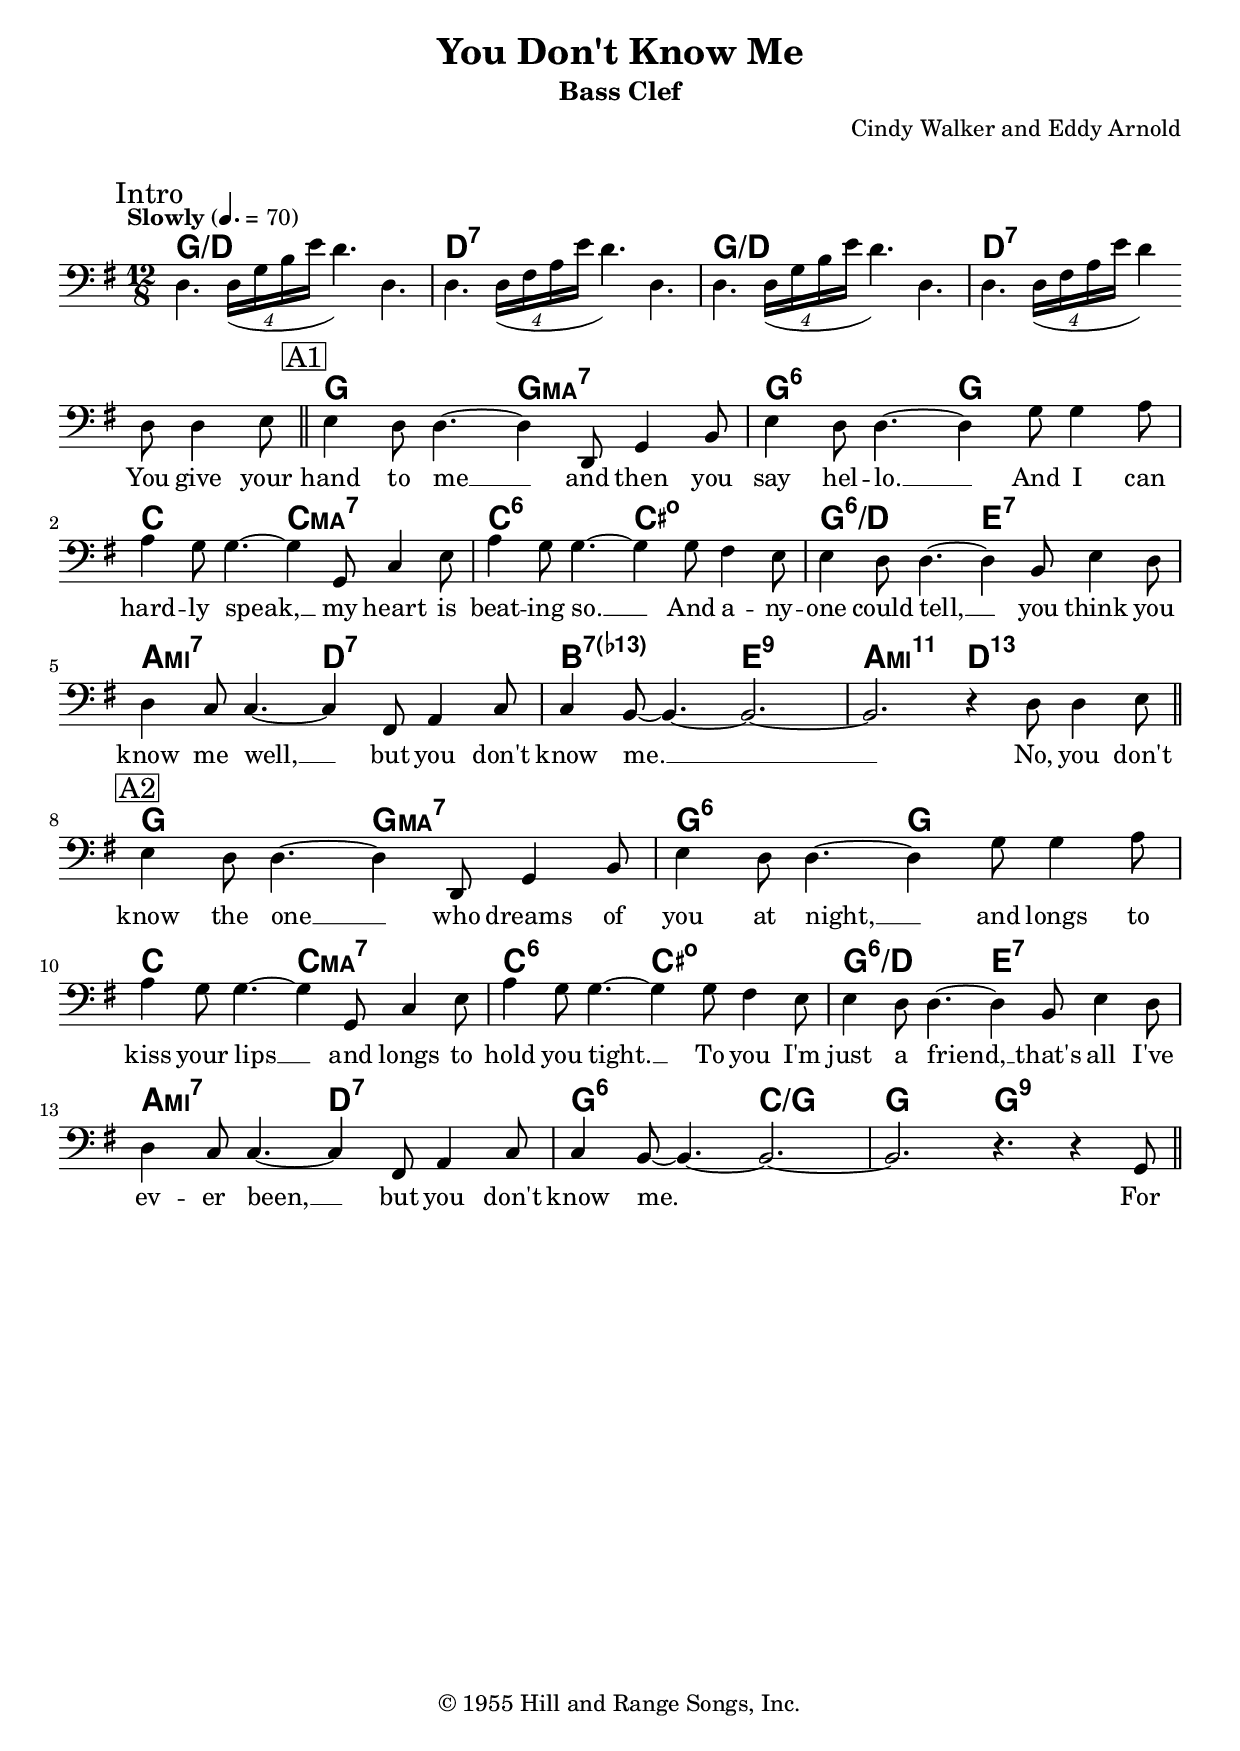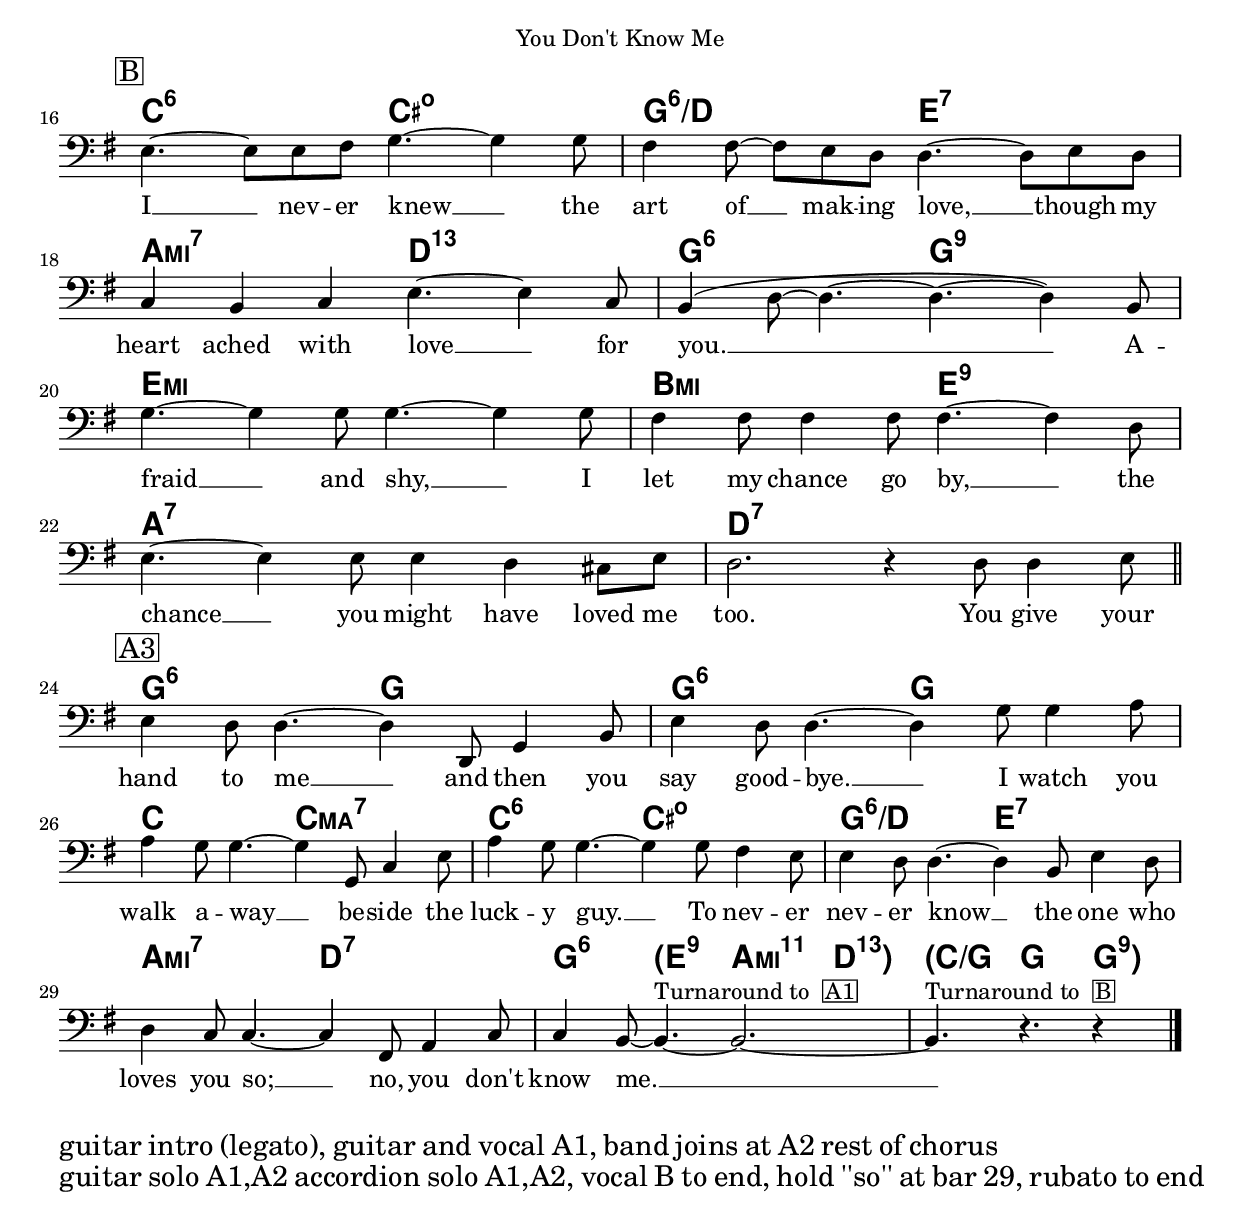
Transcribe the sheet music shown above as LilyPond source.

\version "2.24.0"

\include "english.ly"

instrument = "Bass Clef"
whatKey = g,,
whatClef = "bass"

%% -*- Mode: LilyPond -*-

\include "lead-sheets.ily"

\header {
  title = "You Don't Know Me"
  subtitle = \instrument
  composer = "Cindy Walker and Eddy Arnold"
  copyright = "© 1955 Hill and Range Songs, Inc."
}

refrainLyrics = \lyricmode {
  You give your
  hand to me __ and then you
  say hel -- lo. __ And I can
  hard -- ly speak, __ my heart is
  beat -- ing so. __ And a -- ny --
  one could tell, __ you think you
  know me well, __ but you don't
  know me. __
  No, you don't
  know the one __ who dreams of
  you at night, __ and longs to
  kiss your lips __ and longs to
  hold you tight. __ To you I'm
  just a friend, __ that's all
  I've ev -- er been, __ but
  you don't know me.
  For
  I __ nev -- er knew __
  the art of __ mak -- ing love, __
  though my heart ached with love __ for
  you. __ A --
  fraid __ and shy, __ I
  let my chance go by, __ the
  chance __ you might have loved me
  too. You give your
  hand to me __ and then you
  say good -- bye. __ I watch you
  walk a -- way __ be -- side the
  luck -- y guy. __ To nev -- er
  nev -- er know __ the one who 
  loves you so; __ no, you don't
  know me. __
}

refrainChordsRayAndDiana = \chordmode {
  ef2./bf af2./bf ef2.:maj7/bf af4./bf g4.:7.9-.5+
  c2.:m7 f2.:9.11+ d4.:7.9+.5+ b4.:7.9+ af4./bf bf2.:7.5+
  
  ef2. ef2.:maj7 ef2.:7 bf4.:m9 a4.:7.5+
  af1.:maj7 a2.:dim7 d2.:7.9+
  g2.:m7 c2.:7 f2.:m7 bf2.:7
  g2.:7.5+ c2.:9+.5+ f2.:9 bf2.:7
  
  ef2. ef2.:maj7 ef2.:7 bf4.:m9 a4.:7.9+
  af1.:maj7 a2.:dim7 d2.:7.9+
  g2.:m7 c2.:7.9- f2.:m7 bf2.:7
  df2.:9 d2.:7.9+ ef2. bf4.:m7 a2.:7.5-
  
  af2.:maj7 a2.:dim7 ef2./bf c2.:7
  f2.:m7 bf2.:13 ef2. d4.:7.9+ g4.:7.5+ 
  c1.:m g2.:m7 c2.:7
  f2.:7 b2.:7.5- bf2.:7 bf2.:7.5+

  ef2. ef2.:maj7 ef2.:6 c4:m7 bf4:m7 a4:7.5-
  af1.:maj7 a2.:dim7 d2.:7.9+
  g2.:m7 c2.:7 f2.:m7 bf2.:7
  ef2. 
  \chordOpenParen{ c2.:7 }
  f2.:m7
  \chordCloseParen{ bf2.:7.5+ }
}

refrainChordsRay = \chordmode {
  ef1./bf bf1.:7 ef1./bf bf1.:7
  
  ef2. ef2.:maj7 ef2.:6 ef2. af2. af2.:maj7 af2.:6 a2.:dim7
  ef2.:6/bf c2.:7 f2.:m7 bf2.:7
  g2.:7.13- c2.:9 f2.:m11 bf2.:13

  ef2. ef2.:maj7 ef2.:6 ef2. af2. af2.:maj7 af2.:6 a2.:dim7
  ef2.:6/bf c2.:7 f2.:m7 bf2.:7
  ef2.:6 af2./ef ef2. ef2.:9

  af2.:6 a2.:dim7 ef2.:6/bf c2.:7 f2.:m7 bf2.:13 ef2.:6 ef2.:9
  c1.:m g2.:m c2.:9 f1.:7 bf1.:7
  
  ef2.:6 ef2. ef2.:6 ef2. af2. af2.:maj7 af2.:6 a2.:dim7
  ef2.:6/bf c2.:7 f2.:m7 bf2.:7
  ef4.:6
  \chordOpenParen{ c4.:9 }
  f4.:m11
  \chordCloseParen{ bf4.:13 }
  \chordOpenParen{ af4./ef }
  ef4.
  \chordCloseParen{ ef8.:9 }
}

refrainChords = \refrainChordsRay

refrainKey = ef

refrainMelody = \relative f' {
  \time 12/8
  \key \refrainKey \major
  \clef \whatClef
  \tempo "Slowly" 4. = 70

  \mark \markup{ "Intro" }

    <<
      \new Voice
      { \voiceTwo
  bf4. \tuplet 4/6 { bf16( ef16 g16 c16 } bf4.) bf,4. |
  bf4. \tuplet 4/6 { bf16( d16 f16 c'16 } bf4.) bf,4. |
  bf4. \tuplet 4/6 { bf16( ef16 g16 c16 } bf4.) bf,4. |
  bf4. \tuplet 4/6 { bf16( d16 f16 c'16 } bf4)
      }
      { \voiceOne
	s1. | s1. | s1. | s2. s4
	}
      >>
  \oneVoice

  \bar ""
  \break

  bf,8 bf4 c8 |

  \bar "||"

  \mark \markup{ \box "A1" }
  \set Score.currentBarNumber = #0


  c4 bf8 bf4.~ bf4 bf,8 ef4 g8 |
  c4 bf8 bf4.~ bf4 ef8 ef4 f8 |
  f4 ef8 ef4.~ ef4 ef,8 af4 c8 |
  f4 ef8 ef4.~ ef4 ef8 d4 c8 |
  c4 bf8 bf4.~ bf4 g8 c4 bf8 |
  bf4 af8 af4.~ af4 d,8 f4 af8 |
  af4 g8~ g4.~ g2.~ |
  g2. r4 bf8 bf4 c8 |

  \bar "||"
  \break

  \mark \markup{ \box "A2" }

  c4 bf8 bf4.~ bf4 bf,8 ef4 g8 |
  c4 bf8 bf4.~ bf4 ef8 ef4 f8 |
  f4 ef8 ef4.~ ef4 ef,8 af4 c8 |
  f4 ef8 ef4.~ ef4 ef8 d4 c8 |
  c4 bf8 bf4.~ bf4 g8 c4 bf8 |
  bf4 af8 af4.~ af4 d,8 f4 af8 |
  af4 g8~ g4.~ g2.~ |
  g2. r4. r4 ef8 |

  \bar "||"
  \pageBreak

  \mark \markup{ \box "B" }
  
  c'4.~ c8 c8 d8 ef4.~ ef4 ef8 |
  d4 d8~ d8 c8 bf8 bf4.~ bf8 c8 bf8 |
  \break
  af4 g4 af4 c4.~ c4 af8 |
  g4( bf8~ bf4.~ bf4.~ bf4) g8 |
  \break
  ef'4.~ ef4 ef8 ef4.~ ef4 ef8 |
  d4 d8 d4 d8 d4.~ d4 bf8 |
  \break
  c4.~ c4 c8 c4 bf4 a8 c8 |
  bf2. r4 bf8 bf4 c8 |

  \bar "||"
  \break

  \mark \markup{ \box "A3" }

  c4 bf8 bf4.~ bf4 bf,8 ef4 g8 |
  c4 bf8 bf4.~ bf4 ef8 ef4 f8 |
  f4 ef8 ef4.~ ef4 ef,8 af4 c8 |
  f4 ef8 ef4.~ ef4 ef8 d4 c8 |
  c4 bf8 bf4.~ bf4 g8 c4 bf8 |
  bf4 af8 af4.~ af4 d,8 f4 af8 |
  af4 g8~ g4.~^\markup{ "Turnaround to " \box "A1" } g2.~ |
  \partial 8*8 g4.^\markup{ "Turnaround to " \box "B" } r4. r4 |

  \bar "|."
}

\include "paper.ily"

\markup {
  % Leave a gap after the header
  \vspace #1
}

\include "refrain.ily"

performanceNotes =
\markup {
  \column {
    \line { \huge { guitar intro (legato), guitar and vocal A1, band joins at A2 rest of chorus  } }
    \line { \huge { guitar solo A1,A2 accordion solo A1,A2, vocal B to end, hold ''so'' at bar 29, rubato to end  } }
  }
}

\include "notes.ily"

